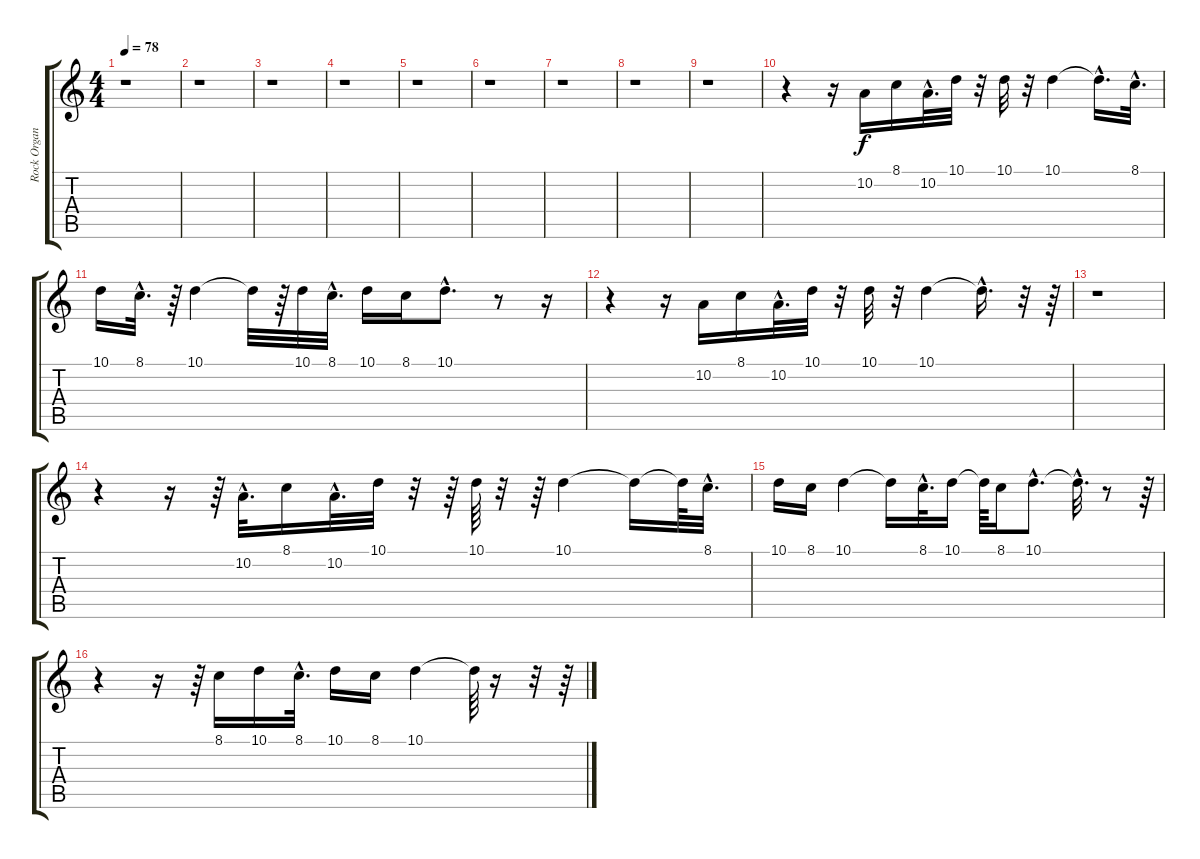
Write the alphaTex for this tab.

\track ("Rock Organ" "Rock Organ") {instrument rockorgan}
\staff {score tabs}
\tuning (E4 B3 G3 D3 A2 E2) {hide}
\ts (4 4)
\tempo 78
\clef g2
\ks c
r.1{dy f instrument rockorgan} |
r.1 |
r.1 |
r.1 |
r.1 |
r.1 |
r.1 |
r.1 |
r.1 |
r.4 r.16 10.2.16 8.1.16 10.2{hac}.32{d} 10.1.32 r.32 10.1.32 r.32 10.1.4 10.1{hac t}.16{d} 8.1{hac}.32{d} |
10.1.16 8.1{hac}.32{d} r.64 10.1.4 10.1{t}.32 r.64 10.1.32 8.1{hac}.32{d} 10.1.16 8.1.16 10.1{hac}.8{d} r.8 r.16 |
r.4 r.16 10.2.16 8.1.16 10.2{hac}.32{d} 10.1.32 r.32 10.1.32 r.32 10.1.4 10.1{hac t}.16{d} r.32 r.64 |
r.1 |
r.4 r.16 r.64 10.2{hac}.32{d} 8.1.16 10.2{hac}.32{d} 10.1.32 r.32 r.64 10.1.64 r.32 r.64 10.1.4 10.1{t}.16 10.1{t}.64 8.1{hac}.32{d} |
10.1.16 8.1.16 10.1.4 10.1{t}.16 8.1{hac}.32{d} 10.1.16 10.1{t}.64 8.1.16 10.1{hac}.8{d} 10.1{hac t}.32{d} r.8 r.64 |
r.4 r.16 r.64 8.1.16 10.1.16 8.1{hac}.32{d} 10.1.16 8.1.16 10.1.4 10.1{t}.64 r.16 r.32 r.64
